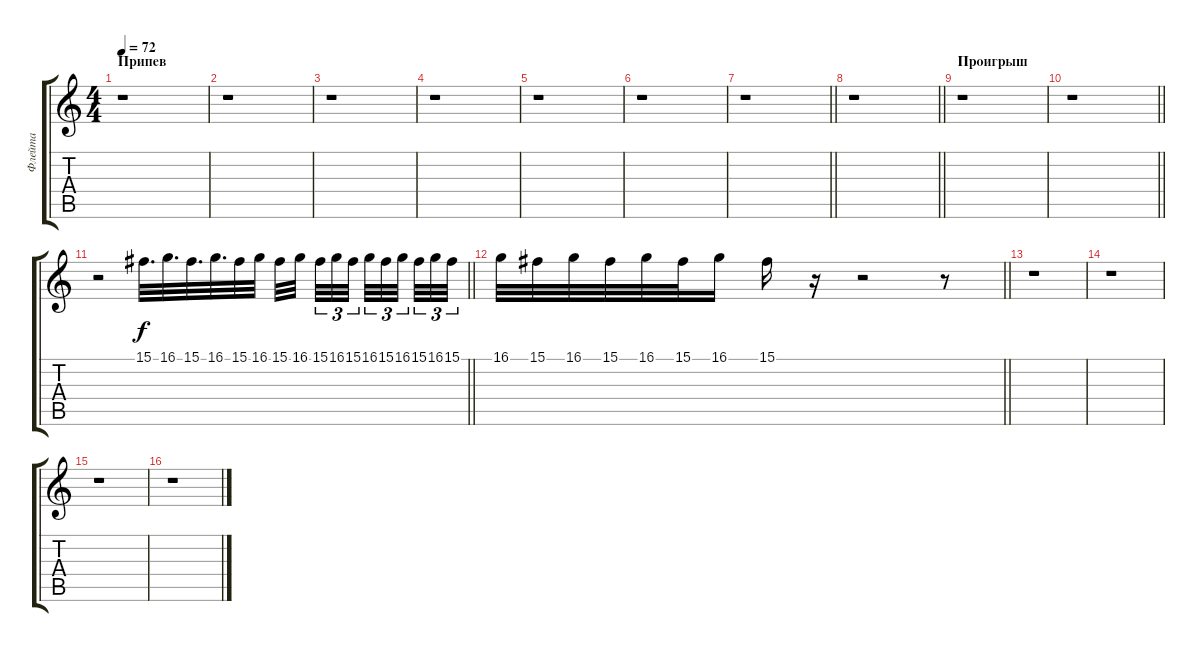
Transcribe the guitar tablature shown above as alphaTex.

\track ("Флейта" "Флейта") {instrument piccolo}
\staff {score tabs}
\tuning (Eb4 Bb3 Gb3 Db3 Ab2 Eb2) {hide}
\ts (4 4)
\section ("" "Припев")
\tempo 72
\clef g2
\ks c
r.1{dy fff} |
r.1 |
r.1 |
r.1 |
r.1 |
r.1 |
\barLineRight lightlight
r.1 |
\barLineRight lightlight
r.1 |
\section ("" "Проигрыш")
r.1 |
\barLineRight lightlight
r.1 |
\barLineRight lightlight
r.2 15.1.32{d dy f} 16.1.32{d} 15.1.32{d} 16.1.32{d} 15.1.32 16.1.32 15.1.32 16.1.32 15.1.32{tu (3 2)} 16.1.32{tu (3 2)} 15.1.32{tu (3 2)} 16.1.32{tu (3 2)} 15.1.32{tu (3 2)} 16.1.32{tu (3 2)} 15.1.32{tu (3 2)} 16.1.32{tu (3 2)} 15.1.32{tu (3 2)} |
\barLineRight lightlight
16.1.32 15.1.32 16.1.32 15.1.32 16.1.32 15.1.32 16.1.16 15.1.16 r.16 r.2 r.8 |
r.1 |
r.1 |
r.1 |
r.1
